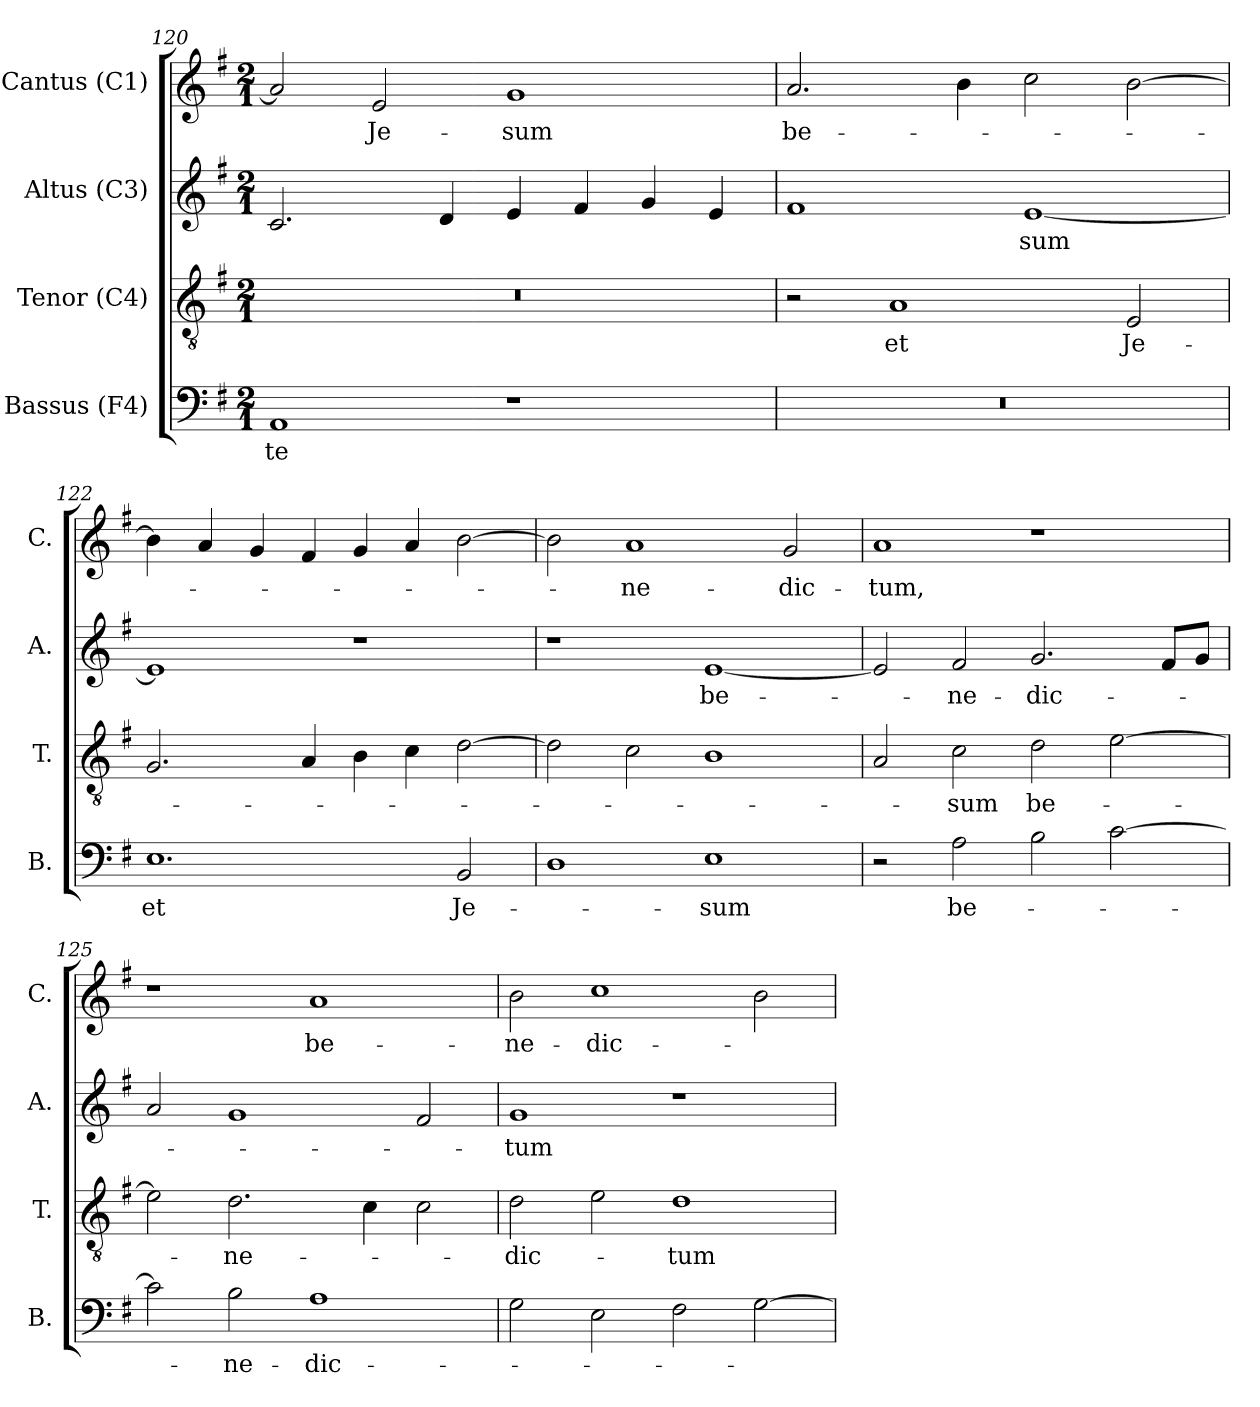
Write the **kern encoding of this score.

**kern	**text	**kern	**text	**kern	**text	**kern	**text
*part4	*part4	*part3	*part3	*part2	*part2	*part1	*part1
*staff4	*staff4	*staff3	*staff3	*staff2	*staff2	*staff1	*staff1
*I"Bassus (F4)	*	*I"Tenor (C4)	*	*I"Altus (C3)	*	*I"Cantus (C1)	*
*I'B.	*	*I'T.	*	*I'A.	*	*I'C.	*
!!LO:LB:g=z
*clefF4	*	*clefGv2	*	*clefG2	*	*clefG2	*
*	*	*ITrd7c12	*	*ITrd7c12	*	*	*
*k[f#]	*	*k[f#]	*	*k[f#]	*	*k[f#]	*
*G:	*	*G:	*	*G:	*	*G:	*
*M2/1	*	*M2/1	*	*M2/1	*	*M2/1	*
=120	=120	=120	=120	=120	=120	=120	=120
!	!LO:LY:b:color=#000000	!LO:N:vis=1	!	!	!	!	!
1AAi	-te	0r	.	2.Ci/	.	2ai/]	.
!	!	!	!	!	!	!	!LO:LY:b:color=#000000
.	.	.	.	.	.	2ei/	Je-
.	.	.	.	4Di/	.	.	.
!	!	!	!	!	!	!	!LO:LY:b:color=#000000
1r	.	.	.	4Ei/	.	1gi	-sum
.	.	.	.	4F#i/	.	.	.
.	.	.	.	4Gi/	.	.	.
.	.	.	.	4Ei/	.	.	.
=121	=121	=121	=121	=121	=121	=121	=121
!LO:N:vis=1	!	!	!	!	!	!	!
!	!	!	!	!	!	!	!LO:LY:b:color=#000000
0r	.	2r	.	1F#i	.	2.ai/	be-
!	!	!	!LO:LY:b:color=#000000	!	!	!	!
.	.	1AAi	et	.	.	.	.
.	.	.	.	.	.	4bi\	.
!	!	!	!	!	!LO:LY:b:color=#000000	!	!
.	.	.	.	[1Ei	-sum	2cci\	.
!	!	!	!LO:LY:b:color=#000000	!	!	!	!
.	.	2EEi/	Je-	.	.	[2bi\	.
=122	=122	=122	=122	=122	=122	=122	=122
!	!LO:LY:b:color=#000000	!	!	!	!	!	!
1.Ei	et	2.GGi/	.	1Ei]	.	4bi\]	.
.	.	.	.	.	.	4ai/	.
.	.	.	.	.	.	4gi/	.
.	.	4AAi/	.	.	.	4f#i/	.
.	.	4BBi\	.	1r	.	4gi/	.
.	.	4Ci\	.	.	.	4ai/	.
!	!LO:LY:b:color=#000000	!	!	!	!	!	!
2BBi/	Je-	[2Di\	.	.	.	[2bi\	.
=123	=123	=123	=123	=123	=123	=123	=123
1Di	.	2Di\]	.	1r	.	2bi\]	.
!	!	!	!	!	!	!	!LO:LY:b:color=#000000
.	.	2Ci\	.	.	.	1ai	-ne-
!	!LO:LY:b:color=#000000	!	!	!	!	!	!
!	!	!	!	!	!LO:LY:b:color=#000000	!	!
1Ei	-sum	1BBi	.	[1Ei	be-	.	.
!	!	!	!	!	!	!	!LO:LY:b:color=#000000
.	.	.	.	.	.	2gi/	-dic-
!!LO:LB:g=z
=124	=124	=124	=124	=124	=124	=124	=124
!	!	!	!	!	!	!	!LO:LY:b:color=#000000
2r	.	2AAi/	.	2Ei/]	.	1ai	-tum,
!	!LO:LY:b:color=#000000	!	!	!	!	!	!
!	!	!	!LO:LY:b:color=#000000	!	!	!	!
!	!	!	!	!	!LO:LY:b:color=#000000	!	!
2Ai\	be-	2Ci\	-sum	2F#i/	-ne-	.	.
!	!	!	!LO:LY:b:color=#000000	!	!	!	!
!	!	!	!	!	!LO:LY:b:color=#000000	!	!
2Bi\	.	2Di\	be-	2.Gi/	-dic-	1r	.
[2ci\	.	[2Ei\	.	.	.	.	.
.	.	.	.	8F#i/L	.	.	.
.	.	.	.	8Gi/J	.	.	.
=125	=125	=125	=125	=125	=125	=125	=125
2ci\]	.	2Ei\]	.	2Ai/	.	1r	.
!	!LO:LY:b:color=#000000	!	!	!	!	!	!
!	!	!	!LO:LY:b:color=#000000	!	!	!	!
2Bi\	-ne-	2.Di\	-ne-	1Gi	.	.	.
!	!LO:LY:b:color=#000000	!	!	!	!	!	!
!	!	!	!	!	!	!	!LO:LY:b:color=#000000
1Ai	-dic-	.	.	.	.	1ai	be-
.	.	4Ci\	.	.	.	.	.
.	.	2Ci\	.	2F#i/	.	.	.
=126	=126	=126	=126	=126	=126	=126	=126
!	!	!	!LO:LY:b:color=#000000	!	!	!	!
!	!	!	!	!	!LO:LY:b:color=#000000	!	!
!	!	!	!	!	!	!	!LO:LY:b:color=#000000
2Gi\	.	2Di\	-dic-	1Gi	-tum	2bi\	-ne-
!	!	!	!	!	!	!	!LO:LY:b:color=#000000
2Ei\	.	2Ei\	.	.	.	1cci	-dic-
!	!	!	!LO:LY:b:color=#000000	!	!	!	!
2F#i\	.	1Di	-tum	1r	.	.	.
[2Gi\	.	.	.	.	.	2bi\	.
=	=	=	=	=	=	=	=
*-	*-	*-	*-	*-	*-	*-	*-
